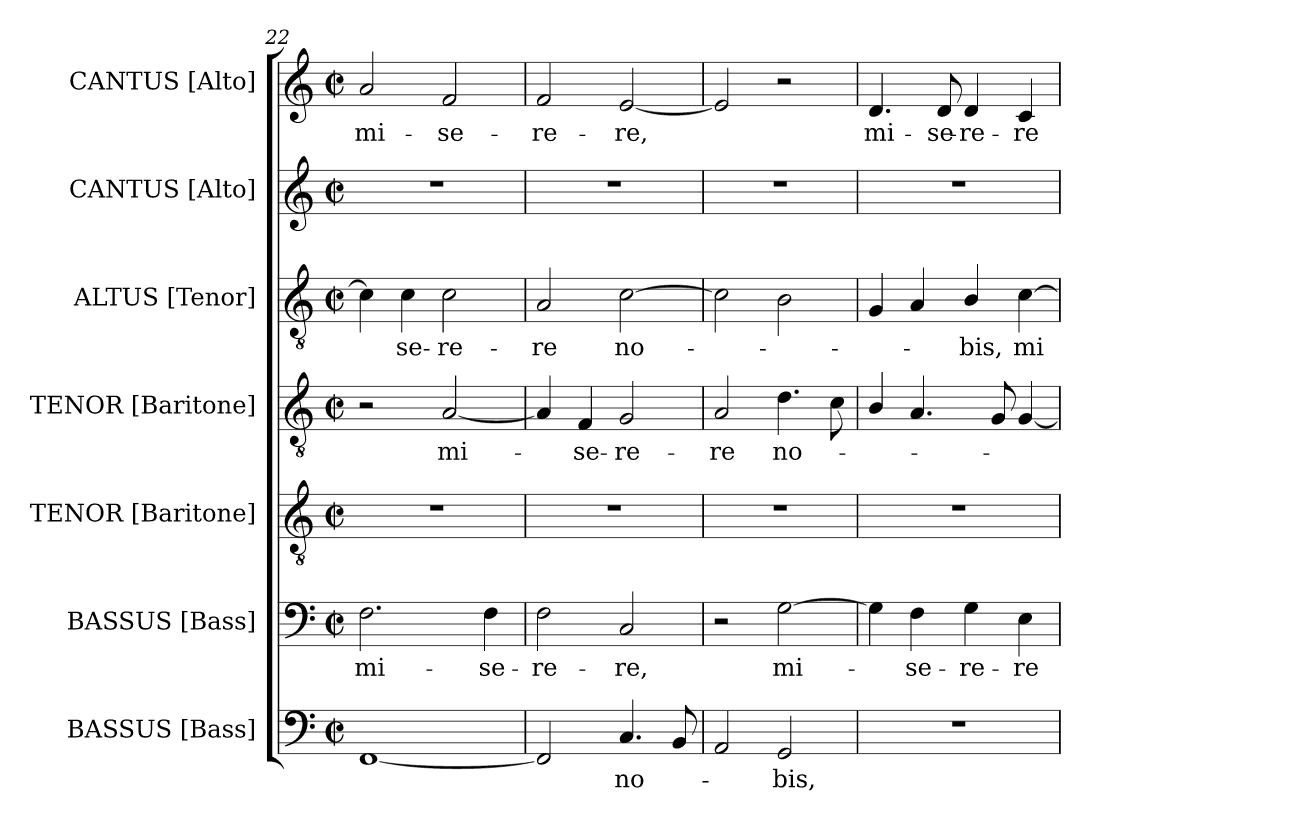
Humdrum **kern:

**kern	**text	**kern	**text	**kern	**kern	**text	**kern	**text	**kern	**kern	**text
*part7	*part7	*part6	*part6	*part5	*part4	*part4	*part3	*part3	*part2	*part1	*part1
*staff7	*staff7	*staff6	*staff6	*staff5	*staff4	*staff4	*staff3	*staff3	*staff2	*staff1	*staff1
*I"BASSUS [Bass]	*	*I"BASSUS [Bass]	*	*I"TENOR [Baritone]	*I"TENOR [Baritone]	*	*I"ALTUS [Tenor]	*	*I"CANTUS [Alto]	*I"CANTUS [Alto]	*
*I'B.	*	*I'B.	*	*I'Bar.	*I'Bar.	*	*I'T.	*	*I'A.	*I'A.	*
*clefF4	*	*clefF4	*	*clefGv2	*clefGv2	*	*clefGv2	*	*clefG2	*clefG2	*
*	*	*	*	*ITrd7c12	*ITrd7c12	*	*ITrd7c12	*	*	*	*
*k[]	*	*k[]	*	*k[]	*k[]	*	*k[]	*	*k[]	*k[]	*
*C:	*	*C:	*	*C:	*C:	*	*C:	*	*C:	*C:	*
*M2/2	*	*M2/2	*	*M2/2	*M2/2	*	*M2/2	*	*M2/2	*M2/2	*
*met(c|)	*	*met(c|)	*	*met(c|)	*met(c|)	*	*met(c|)	*	*met(c|)	*met(c|)	*
=22	=22	=22	=22	=22	=22	=22	=22	=22	=22	=22	=22
!	!	!	!LO:LY:b:color=#000000	!	!	!	!	!	!	!	!
!	!	!	!	!	!	!	!	!	!	!	!LO:LY:b:color=#000000
[<1FFi	.	2.Fi\	mi-	1r	2r	.	4Ci\]	.	1r	2ai/	mi-
!	!	!	!	!	!	!	!	!LO:LY:b:color=#000000	!	!	!
.	.	.	.	.	.	.	4Ci\	-se-	.	.	.
!	!	!	!	!	!	!LO:LY:b:color=#000000	!	!	!	!	!
!	!	!	!	!	!	!	!	!LO:LY:b:color=#000000	!	!	!
!	!	!	!	!	!	!	!	!	!	!	!LO:LY:b:color=#000000
.	.	.	.	.	[<2AAi/	mi-	2Ci\	-re-	.	2fi/	-se-
!	!	!	!LO:LY:b:color=#000000	!	!	!	!	!	!	!	!
.	.	4Fi\	-se-	.	.	.	.	.	.	.	.
=23	=23	=23	=23	=23	=23	=23	=23	=23	=23	=23	=23
!	!	!	!LO:LY:b:color=#000000	!	!	!	!	!	!	!	!
!	!	!	!	!	!	!	!	!LO:LY:b:color=#000000	!	!	!
!	!	!	!	!	!	!	!	!	!	!	!LO:LY:b:color=#000000
2FFi/]	.	2Fi\	-re-	1r	4AAi/]	.	2AAi/	-re	1r	2fi/	-re-
!	!	!	!	!	!	!LO:LY:b:color=#000000	!	!	!	!	!
.	.	.	.	.	4FFi/	-se-	.	.	.	.	.
!	!LO:LY:b:color=#000000	!	!	!	!	!	!	!	!	!	!
!	!	!	!LO:LY:b:color=#000000	!	!	!	!	!	!	!	!
!	!	!	!	!	!	!LO:LY:b:color=#000000	!	!	!	!	!
!	!	!	!	!	!	!	!	!LO:LY:b:color=#000000	!	!	!
!	!	!	!	!	!	!	!	!	!	!	!LO:LY:b:color=#000000
4.Ci/	no-	2Ci/	-re,	.	2GGi/	-re-	[>2Ci\	no-	.	[<2ei/	-re,
8BBi/	.	.	.	.	.	.	.	.	.	.	.
=24	=24	=24	=24	=24	=24	=24	=24	=24	=24	=24	=24
!	!	!	!	!	!	!LO:LY:b:color=#000000	!	!	!	!	!
2AAi/	.	2r	.	1r	2AAi/	-re	2Ci\]	.	1r	2ei/]	.
!	!LO:LY:b:color=#000000	!	!	!	!	!	!	!	!	!	!
!	!	!	!LO:LY:b:color=#000000	!	!	!	!	!	!	!	!
!	!	!	!	!	!	!LO:LY:b:color=#000000	!	!	!	!	!
2GGi/	-bis,	[>2Gi\	mi-	.	4.Di\	no-	2BBi\	.	.	2r	.
.	.	.	.	.	8Ci\	.	.	.	.	.	.
=25	=25	=25	=25	=25	=25	=25	=25	=25	=25	=25	=25
!	!	!	!	!	!	!	!	!	!	!	!LO:LY:b:color=#000000
1r	.	4Gi\]	.	1r	4BBi/	.	4GGi/	.	1r	4.di/	mi-
!	!	!	!LO:LY:b:color=#000000	!	!	!	!	!	!	!	!
.	.	4Fi\	-se-	.	4.AAi/	.	4AAi/	.	.	.	.
!	!	!	!	!	!	!	!	!	!	!	!LO:LY:b:color=#000000
.	.	.	.	.	.	.	.	.	.	8di/	-se-
!	!	!	!LO:LY:b:color=#000000	!	!	!	!	!	!	!	!
!	!	!	!	!	!	!	!	!LO:LY:b:color=#000000	!	!	!
!	!	!	!	!	!	!	!	!	!	!	!LO:LY:b:color=#000000
.	.	4Gi\	-re-	.	.	.	4BBi/	-bis,	.	4di/	-re-
.	.	.	.	.	8GGi/	.	.	.	.	.	.
!	!	!	!LO:LY:b:color=#000000	!	!	!	!	!	!	!	!
!	!	!	!	!	!	!	!	!LO:LY:b:color=#000000	!	!	!
!	!	!	!	!	!	!	!	!	!	!	!LO:LY:b:color=#000000
.	.	4Ei\	-re	.	[<4GGi/	.	[>4Ci\	mi-	.	4ci/	-re
=	=	=	=	=	=	=	=	=	=	=	=
*-	*-	*-	*-	*-	*-	*-	*-	*-	*-	*-	*-
